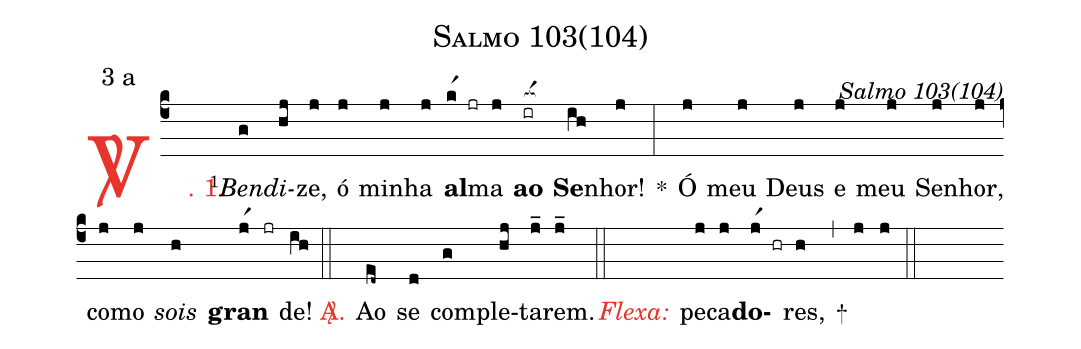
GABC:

name: Salmo 103(104);
mode: 3;
mode-differentia: a;
commentary: Salmo 103(104);
%%
(c4)

<c><sp>V/</sp>. 1.</c>() <v>\VSup{1}</v><i>Ben</i>(g)<i>di</i>(hj)ze,(j) ó(j) mi(j)nha(j) <b>al</b>(kr1 jr)ma(j) <b>ao</b>(ir[ocba:1{]) <b>Se</b>(ih[ocba:0}])nhor!(j) *(:) Ó(j) meu(j) Deus(j) e(j) meu(j) Se(j)nhor,(j) co(j)mo(j) <i>sois</i>(h) <b>gran</b>(jr1)(jr)de!(ih)

(::)

<nlba><c><sp>A/</sp>.</c>() Ao</nlba>(ed~) se(d) com(g)ple(hj)ta(j_)rem.(j_)

(::)

<c><i>Flexa:</i></c>() pe(j)ca(j)<b>do</b>(jr1 hr)res,(h) +(,) (j) (j)

(::)
